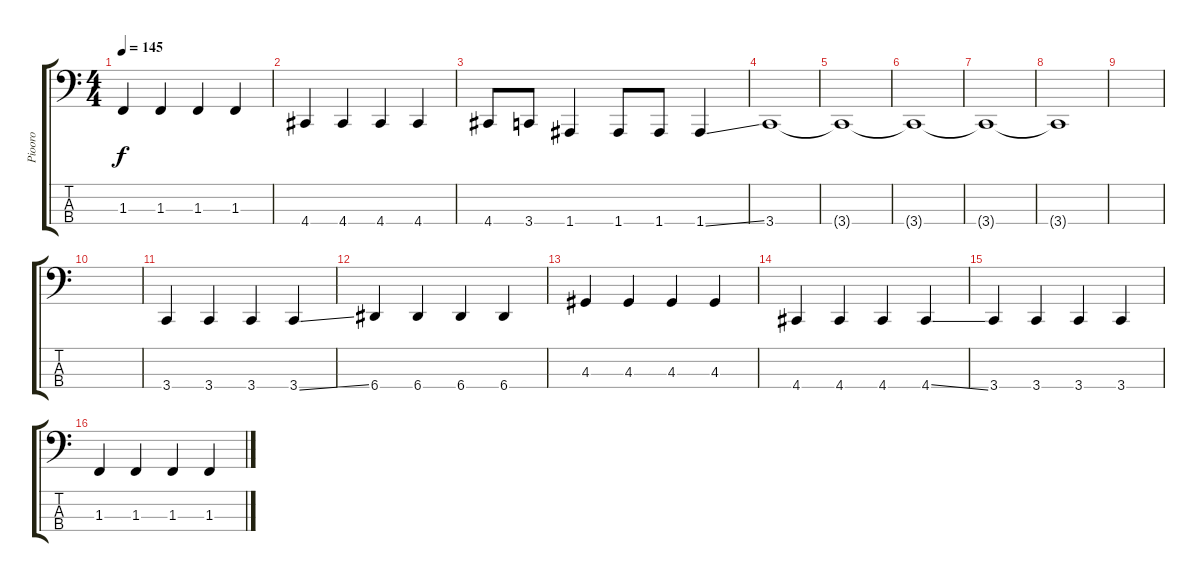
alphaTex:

\track ("Piooro" "Piooro") {instrument electricbassfinger}
\staff {score tabs}
\tuning (D2 A1 E1 A0) {hide}
\ts (4 4)
\tempo 145
\clef f4
\ks c
1.3.4{dy f} 1.3.4 1.3.4 1.3.4 |
4.4.4 4.4.4 4.4.4 4.4.4 |
4.4.8 3.4.8 1.4.4 1.4.8 1.4.8 1.4{ss}.4 |
3.4.1 |
3.4{t}.1 |
3.4{t}.1 |
3.4{t}.1 |
3.4{t}.1 |
|
|
3.4.4 3.4.4 3.4.4 3.4{ss}.4 |
6.4.4 6.4.4 6.4.4 6.4.4 |
4.3.4 4.3.4 4.3.4 4.3.4 |
4.4.4 4.4.4 4.4.4 4.4{ss}.4 |
3.4.4 3.4.4 3.4.4 3.4.4 |
1.3.4 1.3.4 1.3.4 1.3.4
